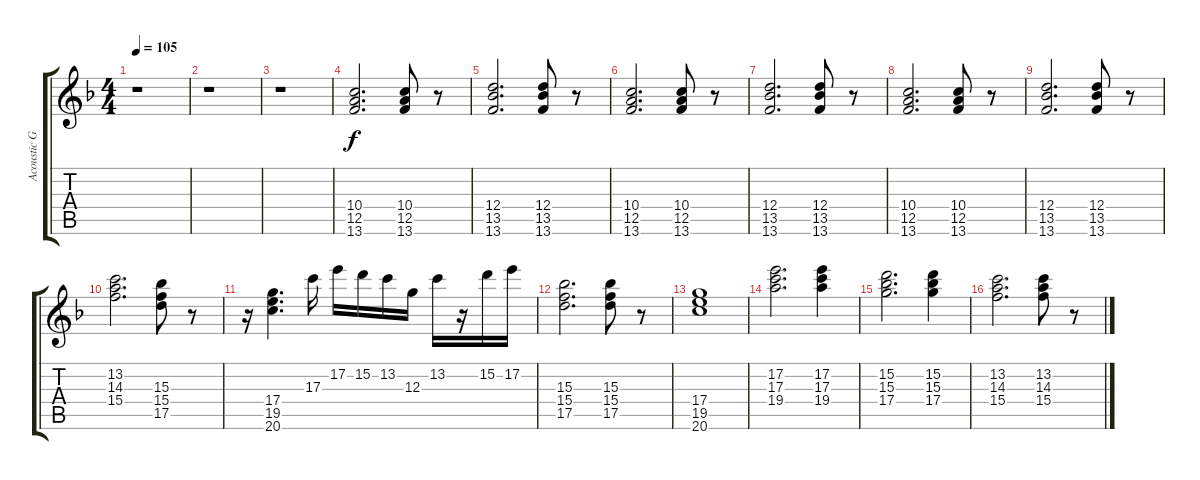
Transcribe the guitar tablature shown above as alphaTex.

\track ("Acoustic Guitar (Steel)" "Acoustic G") {instrument acousticguitarsteel}
\staff {score tabs}
\tuning (E4 B3 G3 D3 A2 E2) {hide}
\ts (4 4)
\tempo 105
\clef g2
\ks f
r.1{dy f} |
r.1 |
r.1 |
(10.4 12.5 13.6).2{d} (10.4 12.5 13.6).8 r.8 |
(12.4 13.5 13.6).2{d} (12.4 13.5 13.6).8 r.8 |
(10.4 12.5 13.6).2{d} (10.4 12.5 13.6).8 r.8 |
(12.4 13.5 13.6).2{d} (12.4 13.5 13.6).8 r.8 |
(10.4 12.5 13.6).2{d} (10.4 12.5 13.6).8 r.8 |
(12.4 13.5 13.6).2{d} (12.4 13.5 13.6).8 r.8 |
(13.2 14.3 15.4).2{d} (15.3 15.4 17.5).8 r.8 |
r.16 (17.4 19.5 20.6).4{d} 17.3.16 17.2.16 15.2.16 13.2.16 12.3.16 13.2.16 r.16 15.2.16 17.2.16 |
(15.3 15.4 17.5).2{d} (15.3 15.4 17.5).8 r.8 |
(17.4 19.5 20.6).1 |
(17.2 17.3 19.4).2{d} (17.2 17.3 19.4).4 |
(15.2 15.3 17.4).2{d} (15.2 15.3 17.4).4 |
(13.2 14.3 15.4).2{d} (13.2 14.3 15.4).8 r.8
